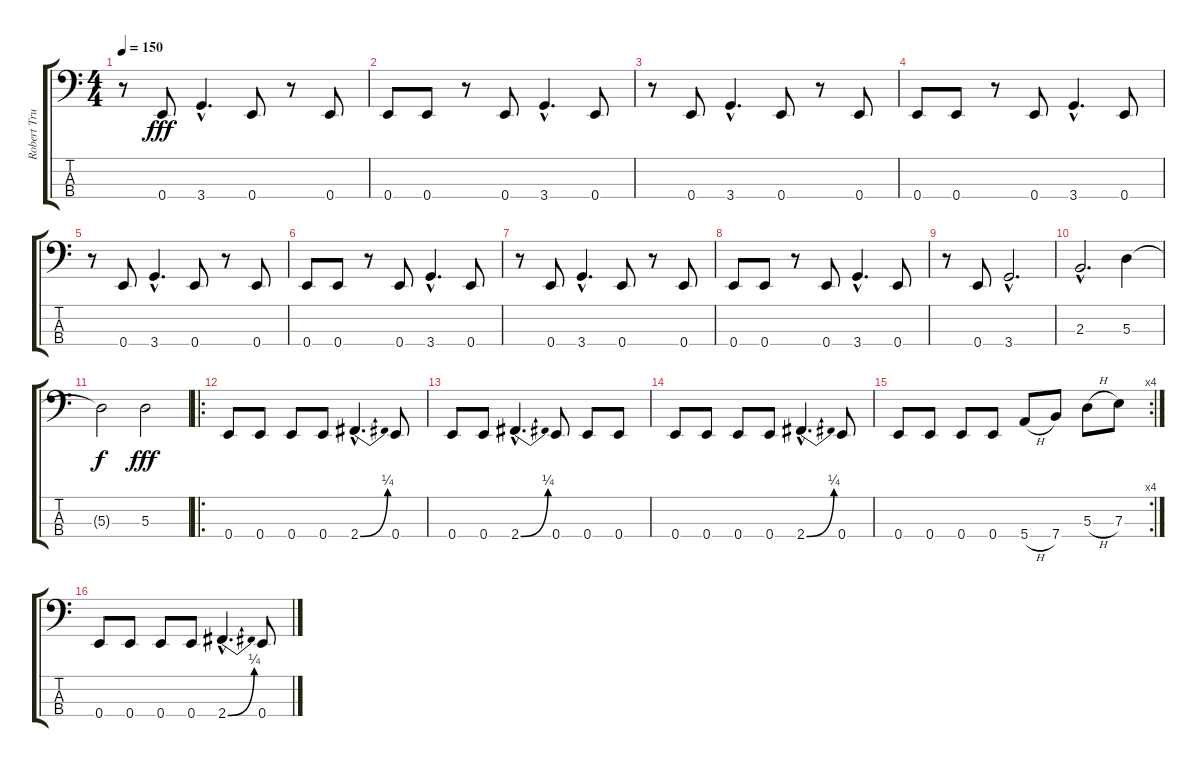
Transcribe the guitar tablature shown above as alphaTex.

\track ("Robert Trujillo" "Robert Tru") {instrument electricbassfinger}
\staff {score tabs}
\tuning (G2 D2 A1 E1) {hide}
\ts (4 4)
\tempo 150
\clef f4
\ks c
r.8{dy fff} 0.4.8 3.4{hac}.4{d} 0.4.8 r.8 0.4.8 |
0.4.8 0.4.8 r.8 0.4.8 3.4{hac}.4{d} 0.4.8 |
r.8 0.4.8 3.4{hac}.4{d} 0.4.8 r.8 0.4.8 |
0.4.8 0.4.8 r.8 0.4.8 3.4{hac}.4{d} 0.4.8 |
r.8 0.4.8 3.4{hac}.4{d} 0.4.8 r.8 0.4.8 |
0.4.8 0.4.8 r.8 0.4.8 3.4{hac}.4{d} 0.4.8 |
r.8 0.4.8 3.4{hac}.4{d} 0.4.8 r.8 0.4.8 |
0.4.8 0.4.8 r.8 0.4.8 3.4{hac}.4{d} 0.4.8 |
r.8 0.4.8 3.4{hac}.2{d} |
2.3{hac}.2{d} 5.3.4 |
5.3{t}.2{dy f} 5.3.2{dy fff} |
\ro
0.4.8 0.4.8 0.4.8 0.4.8 2.4{be (bend 0 0 60 1) hac}.4{d} 0.4.8 |
0.4.8 0.4.8 2.4{be (bend 0 0 60 1) hac}.4{d} 0.4.8 0.4.8 0.4.8 |
0.4.8 0.4.8 0.4.8 0.4.8 2.4{be (bend 0 0 60 1) hac}.4{d} 0.4.8 |
\rc 4
0.4.8 0.4.8 0.4.8 0.4.8 5.4{h}.8 7.4.8 5.3{h}.8 7.3.8 |
0.4.8 0.4.8 0.4.8 0.4.8 2.4{be (bend 0 0 60 1) hac}.4{d} 0.4.8
